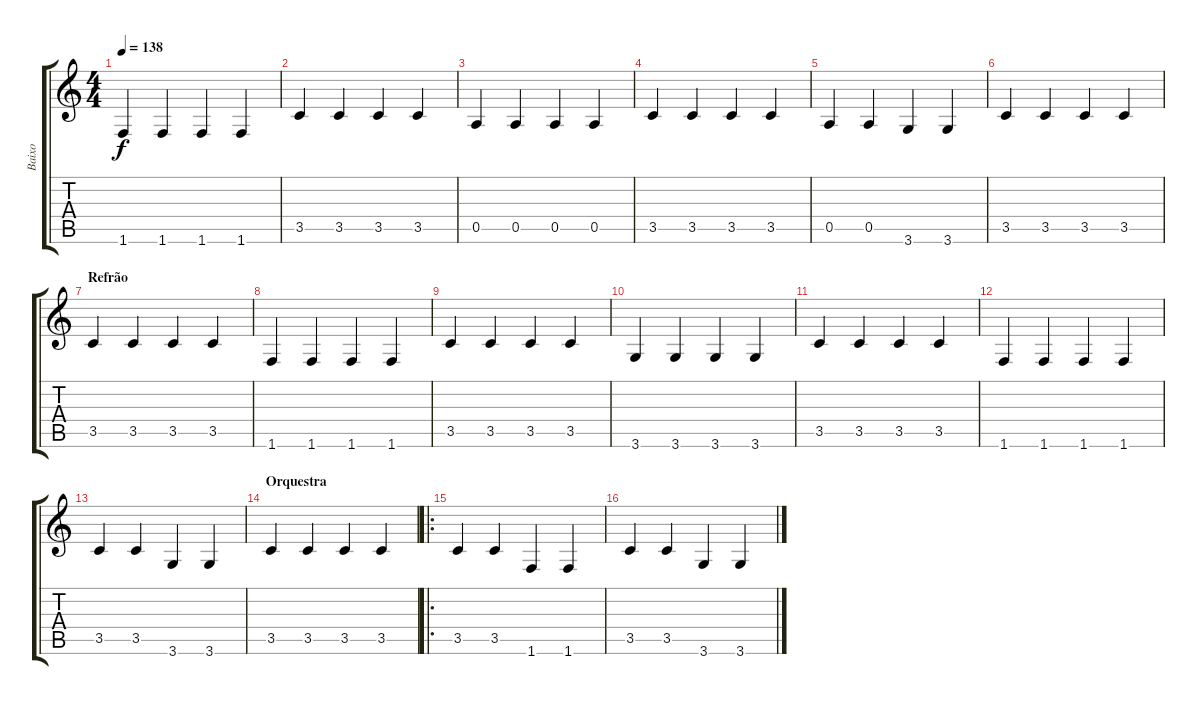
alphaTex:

\track ("Baixo" "Baixo") {instrument acousticbass}
\staff {score tabs}
\tuning (E4 B3 G3 D3 A2 E2) {hide}
\ts (4 4)
\tempo 138
\clef g2
\ks c
1.6.4{dy f} 1.6.4 1.6.4 1.6.4 |
3.5.4 3.5.4 3.5.4 3.5.4 |
0.5.4 0.5.4 0.5.4 0.5.4 |
3.5.4 3.5.4 3.5.4 3.5.4 |
0.5.4 0.5.4 3.6.4 3.6.4 |
3.5.4 3.5.4 3.5.4 3.5.4 |
\section ("" "Refrão")
3.5.4 3.5.4 3.5.4 3.5.4 |
1.6.4 1.6.4 1.6.4 1.6.4 |
3.5.4 3.5.4 3.5.4 3.5.4 |
3.6.4 3.6.4 3.6.4 3.6.4 |
3.5.4 3.5.4 3.5.4 3.5.4 |
1.6.4 1.6.4 1.6.4 1.6.4 |
3.5.4 3.5.4 3.6.4 3.6.4 |
\section ("" "Orquestra")
3.5.4 3.5.4 3.5.4 3.5.4 |
\ro
3.5.4 3.5.4 1.6.4 1.6.4 |
3.5.4 3.5.4 3.6.4 3.6.4
